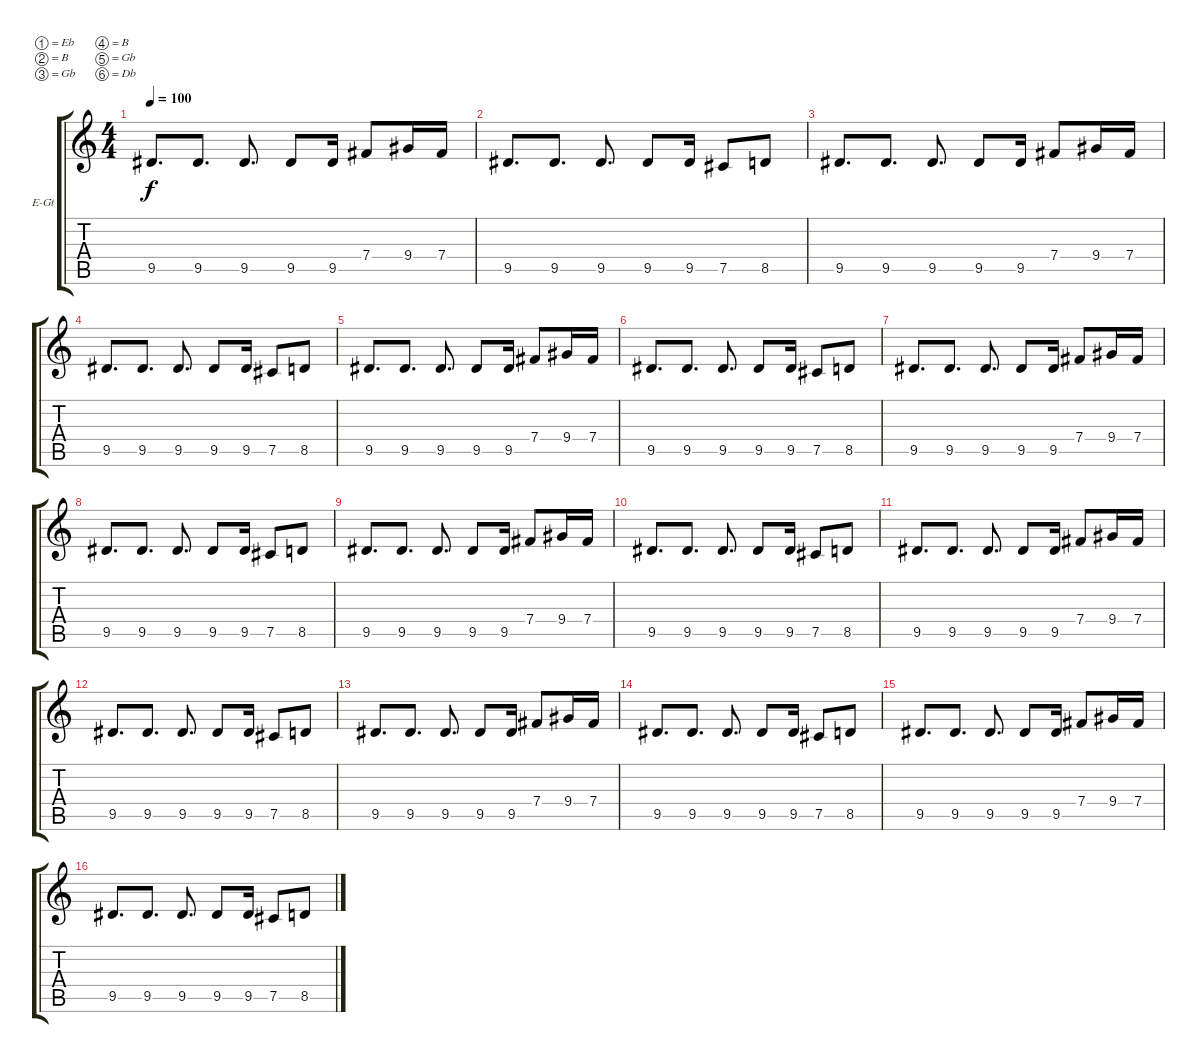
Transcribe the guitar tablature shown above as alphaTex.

\bracketExtendMode groupsimilarinstruments
\firstSystemTrackNameOrientation horizontal
\otherSystemsTrackNameOrientation horizontal
\track ("Electric Guitar" "E-Gt") {instrument electricguitarclean}
\staff {score tabs}
\tuning (Eb4 B3 Gb3 B2 Gb2 Db2)
\ts (4 4)
\tempo 100
\clef g2
\scale
0.333333
\ks c
9.5.8{d dy f} 9.5.8{d} 9.5.8{d} 9.5.8 9.5.16 7.4.8 9.4.16 7.4.16 |
\scale
0.333333 9.5.8{d} 9.5.8{d} 9.5.8{d} 9.5.8 9.5.16 7.5.8 8.5.8 |
\scale
0.333333 9.5.8{d} 9.5.8{d} 9.5.8{d} 9.5.8 9.5.16 7.4.8 9.4.16 7.4.16 |
\scale
0.333333 9.5.8{d} 9.5.8{d} 9.5.8{d} 9.5.8 9.5.16 7.5.8 8.5.8 |
\scale
0.333333 9.5.8{d} 9.5.8{d} 9.5.8{d} 9.5.8 9.5.16 7.4.8 9.4.16 7.4.16 |
\scale
0.333333 9.5.8{d} 9.5.8{d} 9.5.8{d} 9.5.8 9.5.16 7.5.8 8.5.8 |
\scale
0.333333 9.5.8{d} 9.5.8{d} 9.5.8{d} 9.5.8 9.5.16 7.4.8 9.4.16 7.4.16 |
\scale
0.333333 9.5.8{d} 9.5.8{d} 9.5.8{d} 9.5.8 9.5.16 7.5.8 8.5.8 |
\scale
0.333333 9.5.8{d} 9.5.8{d} 9.5.8{d} 9.5.8 9.5.16 7.4.8 9.4.16 7.4.16 |
\scale
0.333333 9.5.8{d} 9.5.8{d} 9.5.8{d} 9.5.8 9.5.16 7.5.8 8.5.8 |
\scale
0.333333 9.5.8{d} 9.5.8{d} 9.5.8{d} 9.5.8 9.5.16 7.4.8 9.4.16 7.4.16 |
\scale
0.333333 9.5.8{d} 9.5.8{d} 9.5.8{d} 9.5.8 9.5.16 7.5.8 8.5.8 |
\scale
0.333333 9.5.8{d} 9.5.8{d} 9.5.8{d} 9.5.8 9.5.16 7.4.8 9.4.16 7.4.16 |
\scale
0.333333 9.5.8{d} 9.5.8{d} 9.5.8{d} 9.5.8 9.5.16 7.5.8 8.5.8 |
9.5.8{d} 9.5.8{d} 9.5.8{d} 9.5.8 9.5.16 7.4.8 9.4.16 7.4.16 |
9.5.8{d} 9.5.8{d} 9.5.8{d} 9.5.8 9.5.16 7.5.8 8.5.8
